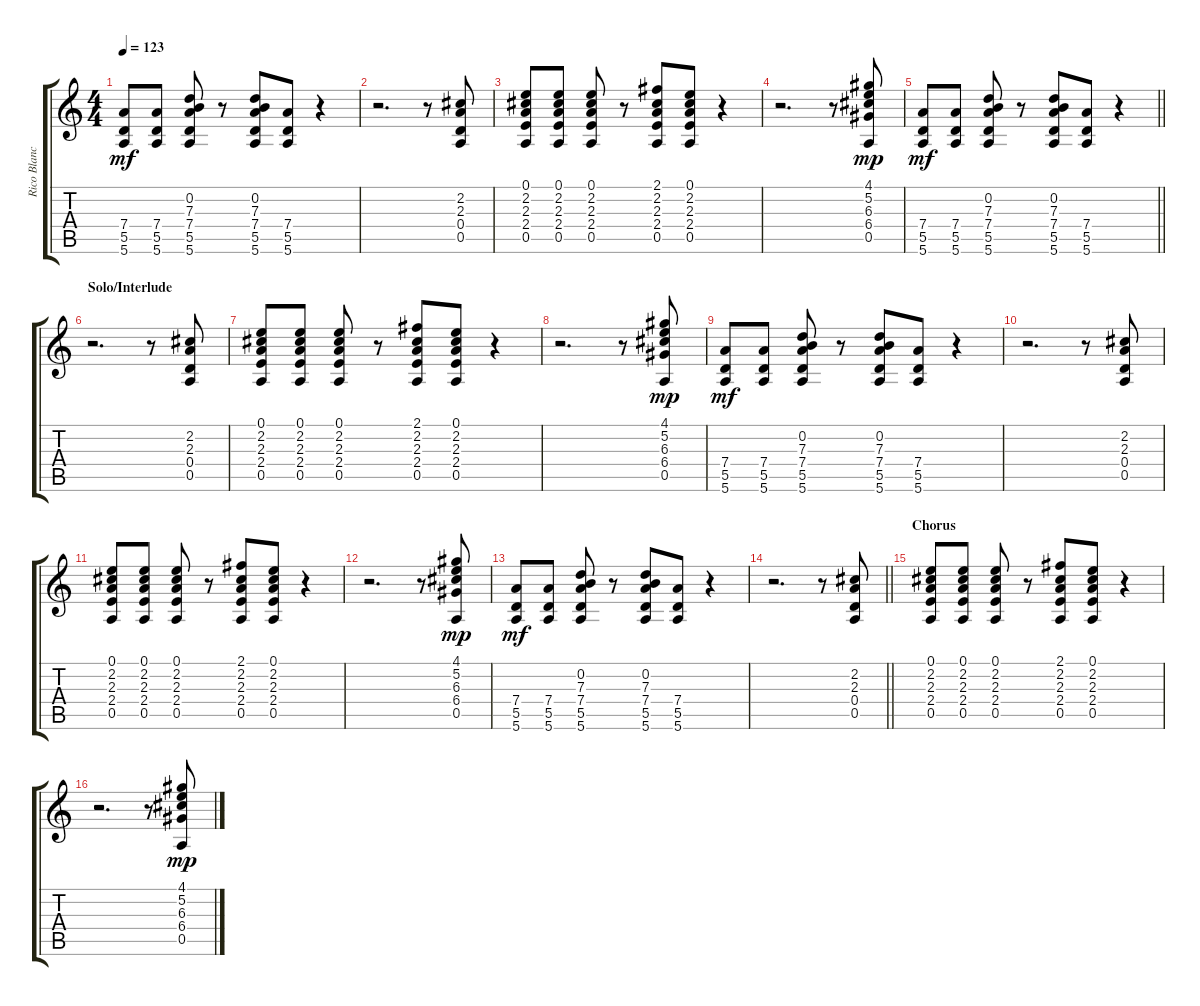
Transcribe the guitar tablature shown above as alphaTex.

\track ("Rico Blanco - Rhythm(Distortion)" "Rico Blanc") {instrument distortionguitar}
\staff {score tabs}
\tuning (E4 B3 G3 D3 A2 E2) {hide}
\ts (4 4)
\tempo 123
\clef g2
\ks c
(7.4 5.5 5.6).8{dy mf} (7.4 5.5 5.6).8 (0.2 7.3 7.4 5.5 5.6).8 r.8 (0.2 7.3 7.4 5.5 5.6).8 (7.4 5.5 5.6).8 r.4 |
r.2{d} r.8 (2.2 2.3 0.4 0.5).8 |
(0.1 2.2 2.3 2.4 0.5).8 (0.1 2.2 2.3 2.4 0.5).8 (0.1 2.2 2.3 2.4 0.5).8 r.8 (2.1 2.2 2.3 2.4 0.5).8 (0.1 2.2 2.3 2.4 0.5).8 r.4 |
r.2{d} r.8 (4.1 5.2 6.3 6.4 0.5).8{dy mp} |
\barLineRight lightlight
(7.4 5.5 5.6).8{dy mf} (7.4 5.5 5.6).8 (0.2 7.3 7.4 5.5 5.6).8 r.8 (0.2 7.3 7.4 5.5 5.6).8 (7.4 5.5 5.6).8 r.4 |
\section ("" "Solo/Interlude")
r.2{d} r.8 (2.2 2.3 0.4 0.5).8 |
(0.1 2.2 2.3 2.4 0.5).8 (0.1 2.2 2.3 2.4 0.5).8 (0.1 2.2 2.3 2.4 0.5).8 r.8 (2.1 2.2 2.3 2.4 0.5).8 (0.1 2.2 2.3 2.4 0.5).8 r.4 |
r.2{d} r.8 (4.1 5.2 6.3 6.4 0.5).8{dy mp} |
(7.4 5.5 5.6).8{dy mf} (7.4 5.5 5.6).8 (0.2 7.3 7.4 5.5 5.6).8 r.8 (0.2 7.3 7.4 5.5 5.6).8 (7.4 5.5 5.6).8 r.4 |
r.2{d} r.8 (2.2 2.3 0.4 0.5).8 |
(0.1 2.2 2.3 2.4 0.5).8 (0.1 2.2 2.3 2.4 0.5).8 (0.1 2.2 2.3 2.4 0.5).8 r.8 (2.1 2.2 2.3 2.4 0.5).8 (0.1 2.2 2.3 2.4 0.5).8 r.4 |
r.2{d} r.8 (4.1 5.2 6.3 6.4 0.5).8{dy mp} |
(7.4 5.5 5.6).8{dy mf} (7.4 5.5 5.6).8 (0.2 7.3 7.4 5.5 5.6).8 r.8 (0.2 7.3 7.4 5.5 5.6).8 (7.4 5.5 5.6).8 r.4 |
\barLineRight lightlight
r.2{d} r.8 (2.2 2.3 0.4 0.5).8 |
\section ("" "Chorus")
(0.1 2.2 2.3 2.4 0.5).8 (0.1 2.2 2.3 2.4 0.5).8 (0.1 2.2 2.3 2.4 0.5).8 r.8 (2.1 2.2 2.3 2.4 0.5).8 (0.1 2.2 2.3 2.4 0.5).8 r.4 |
r.2{d} r.8 (4.1 5.2 6.3 6.4 0.5).8{dy mp}
